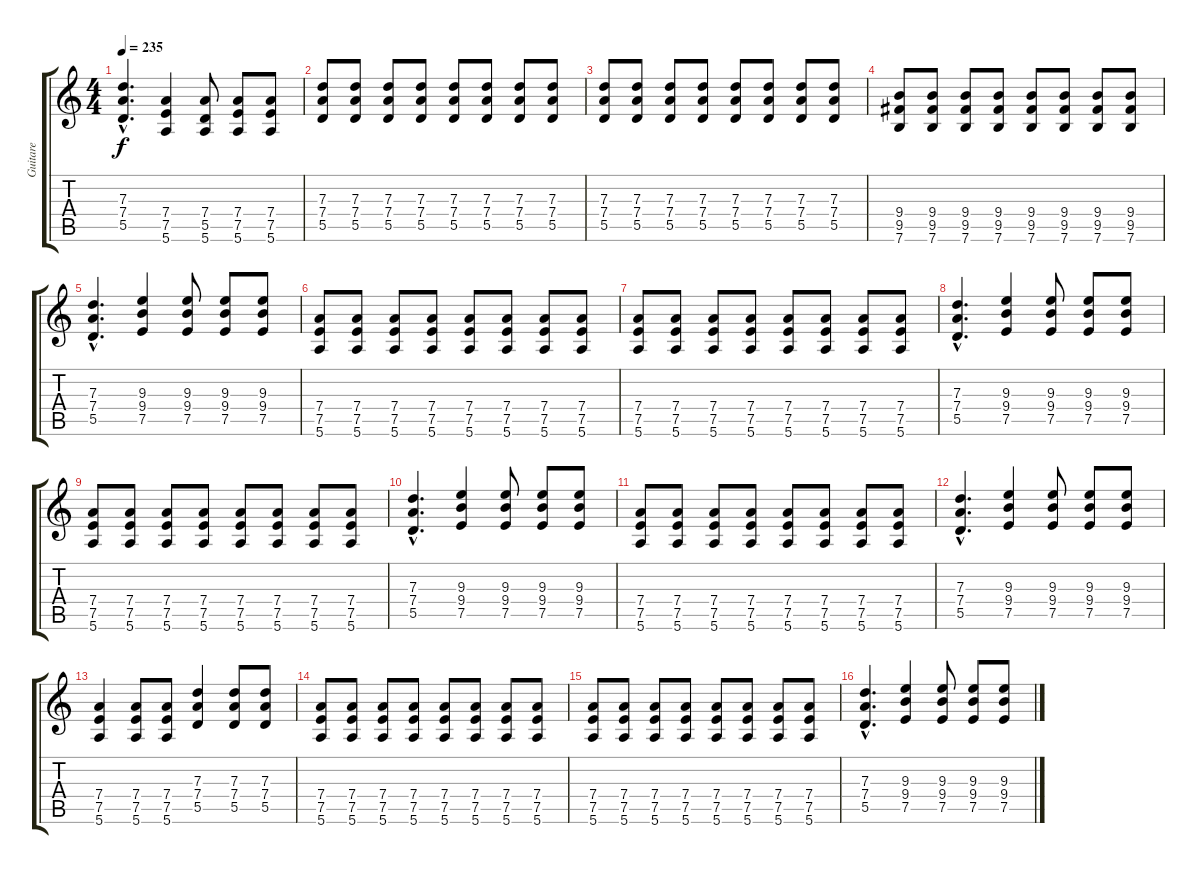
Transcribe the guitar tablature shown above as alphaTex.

\track ("Guitare" "Guitare") {instrument distortionguitar}
\staff {score tabs}
\tuning (E4 B3 G3 D3 A2 E2) {hide}
\ts (4 4)
\tempo 235
\clef g2
\ks c
(7.3{hac} 7.4{hac} 5.5{hac}).4{d dy f} (7.4 7.5 5.6).4 (7.4 5.5 5.6).8 (7.4 7.5 5.6).8 (7.4 7.5 5.6).8 |
(7.3 7.4 5.5).8 (7.3 7.4 5.5).8 (7.3 7.4 5.5).8 (7.3 7.4 5.5).8 (7.3 7.4 5.5).8 (7.3 7.4 5.5).8 (7.3 7.4 5.5).8 (7.3 7.4 5.5).8 |
(7.3 7.4 5.5).8 (7.3 7.4 5.5).8 (7.3 7.4 5.5).8 (7.3 7.4 5.5).8 (7.3 7.4 5.5).8 (7.3 7.4 5.5).8 (7.3 7.4 5.5).8 (7.3 7.4 5.5).8 |
(9.4 9.5 7.6).8 (9.4 9.5 7.6).8 (9.4 9.5 7.6).8 (9.4 9.5 7.6).8 (9.4 9.5 7.6).8 (9.4 9.5 7.6).8 (9.4 9.5 7.6).8 (9.4 9.5 7.6).8 |
(7.3{hac} 7.4{hac} 5.5{hac}).4{d} (9.3 9.4 7.5).4 (9.3 9.4 7.5).8 (9.3 9.4 7.5).8 (9.3 9.4 7.5).8 |
(7.4 7.5 5.6).8 (7.4 7.5 5.6).8 (7.4 7.5 5.6).8 (7.4 7.5 5.6).8 (7.4 7.5 5.6).8 (7.4 7.5 5.6).8 (7.4 7.5 5.6).8 (7.4 7.5 5.6).8 |
(7.4 7.5 5.6).8 (7.4 7.5 5.6).8 (7.4 7.5 5.6).8 (7.4 7.5 5.6).8 (7.4 7.5 5.6).8 (7.4 7.5 5.6).8 (7.4 7.5 5.6).8 (7.4 7.5 5.6).8 |
(7.3{hac} 7.4{hac} 5.5{hac}).4{d} (9.3 9.4 7.5).4 (9.3 9.4 7.5).8 (9.3 9.4 7.5).8 (9.3 9.4 7.5).8 |
(7.4 7.5 5.6).8 (7.4 7.5 5.6).8 (7.4 7.5 5.6).8 (7.4 7.5 5.6).8 (7.4 7.5 5.6).8 (7.4 7.5 5.6).8 (7.4 7.5 5.6).8 (7.4 7.5 5.6).8 |
(7.3{hac} 7.4{hac} 5.5{hac}).4{d} (9.3 9.4 7.5).4 (9.3 9.4 7.5).8 (9.3 9.4 7.5).8 (9.3 9.4 7.5).8 |
(7.4 7.5 5.6).8 (7.4 7.5 5.6).8 (7.4 7.5 5.6).8 (7.4 7.5 5.6).8 (7.4 7.5 5.6).8 (7.4 7.5 5.6).8 (7.4 7.5 5.6).8 (7.4 7.5 5.6).8 |
(7.3{hac} 7.4{hac} 5.5{hac}).4{d} (9.3 9.4 7.5).4 (9.3 9.4 7.5).8 (9.3 9.4 7.5).8 (9.3 9.4 7.5).8 |
(7.4 7.5 5.6).4 (7.4 7.5 5.6).8 (7.4 7.5 5.6).8 (7.3 7.4 5.5).4 (7.3 7.4 5.5).8 (7.3 7.4 5.5).8 |
(7.4 7.5 5.6).8 (7.4 7.5 5.6).8 (7.4 7.5 5.6).8 (7.4 7.5 5.6).8 (7.4 7.5 5.6).8 (7.4 7.5 5.6).8 (7.4 7.5 5.6).8 (7.4 7.5 5.6).8 |
(7.4 7.5 5.6).8 (7.4 7.5 5.6).8 (7.4 7.5 5.6).8 (7.4 7.5 5.6).8 (7.4 7.5 5.6).8 (7.4 7.5 5.6).8 (7.4 7.5 5.6).8 (7.4 7.5 5.6).8 |
(7.3{hac} 7.4{hac} 5.5{hac}).4{d} (9.3 9.4 7.5).4 (9.3 9.4 7.5).8 (9.3 9.4 7.5).8 (9.3 9.4 7.5).8
